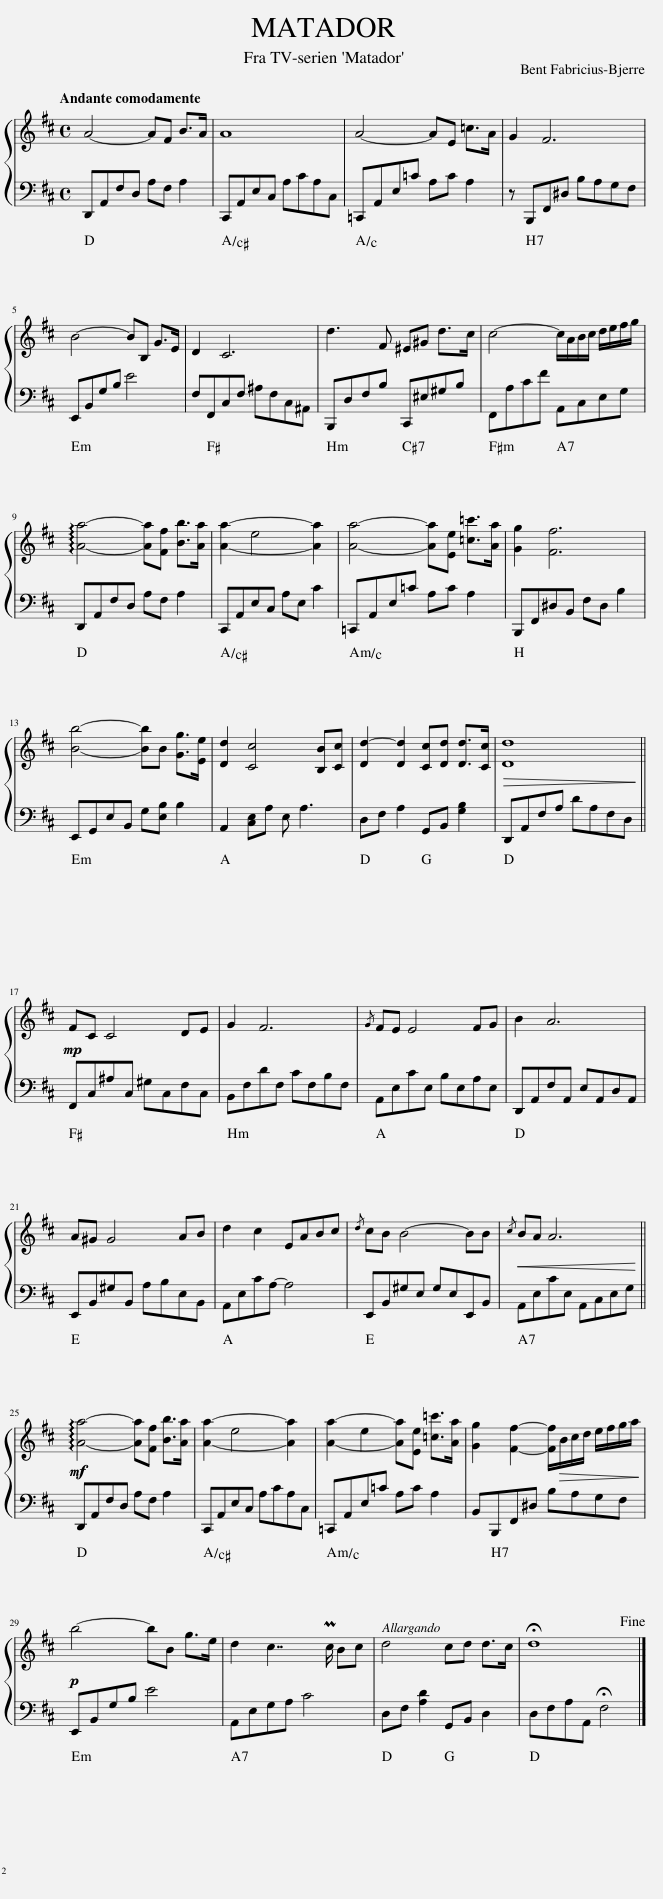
X:1
%%score { 1 | 2 }
L:1/8
Q:1/4=90
M:4/4
I:linebreak $
K:D
V:1 treble
V:2 bass
V:1
 A4- AF B>A | A8 | A4- AE =c>A | G2 F6 |$ B4- BB, G>E | %5
 D2 C6 | d3 F ^E^G d>c | c4- c/A/B/c/ d/e/f/g/ |$ !arpeggio![Aa]4- [Aa][Ff] [Bb]>[Aa] | [Aa]2- e4 [Aa]2 | %10
 [Aa]4- [Aa][Ee] [=c=c']>[Aa] | [Gg]2 [Ff]6 |$ [Bb]4- [Bb]B [Gg]>[Ee] | [Dd]2 [Cc]4 [B,B][Cc] | [Dd-]2 [Dd]2 [Cc][Dd] [Dd]>[Cc] | %15
!>(! [Dd]8!>)! ||$!mp! FC C4 DE | G2 F6 |{/G} FE E4 FG | B2 A6 |$ %20
 A^G G4 AB | d2 c2 EABc |{/d} cB B4- BB |!<(!{/c} BA A6!<)! ||$!mf! !arpeggio![Aa]4- [Aa][Ff] [Bb]>[Aa] | %25
 [Aa]2- e4 [Aa]2 | [Aa]2- e2 [Aa][Ee] [=c=c']>[Aa] | [Gg]2 [Ff]2- [Ff]/!>(!B/c/d/ e/f/g/a/!>)! |$!p! b4- bB g>e | d2 c7/2!<(! Pc/[Q:1/4=85] Bc!<)! | %30
[Q:1/4=75]!mp! d4 c[Q:1/4=65]d d>c |[Q:1/4=55] !fermata!d8[Q:1/4=50]!fine! |] %32
V:2
 D,,A,,F,D, A,F, A,2 | C,,A,,E,C, A,CA,C, | =C,,A,,E,=C A,C A,2 | z B,,,F,,^D, B,A,G,F, |$ E,,B,,G,B, E4 | %5
 F,F,,C,F, ^A,F,C,^A,, | B,,,D,F,B, C,,^E,^G,B, | F,,A,CF A,,C,E,G, |$ D,,A,,F,D, A,F, A,2 | C,,A,,E,C, A,E, C2 | %10
 =C,,A,,E,=C A,C A,2 | B,,,F,,^D,B,, F,D, B,2 |$ E,,G,,E,B,, G,[E,B,] B,2 | A,,2 [C,E,]A, E, A,3 | D,F, A,2 G,,B,, [G,B,]2 | %15
 D,,A,,F,A, DA,F,D, ||$ F,,C,^A,C, ^G,C,F,C, | B,,F,DF, CF,B,F, | A,,E,CE, B,E,A,E, | D,,A,,F,A,, E,A,,D,A,, |$ %20
 E,,B,,^G,B,, A,B,E,B,, | A,,E,CA,- A,4 | E,,B,,^G,E, G,E,E,,B,, | A,,E,CE, A,,C,E,G, ||$ D,,A,,F,D, A,F, A,2 | %25
 C,,A,,E,C, A,CA,C, | =C,,A,,E,=C A,C A,2 | B,,B,,,F,,^D, B,A,G,F, |$ E,,B,,G,B, E4 | A,,E,G,A, C4 | %30
 D,F, [A,D]2 G,,B,, D,2 | D,F,A,A,, !fermata!F,4 |] %32
